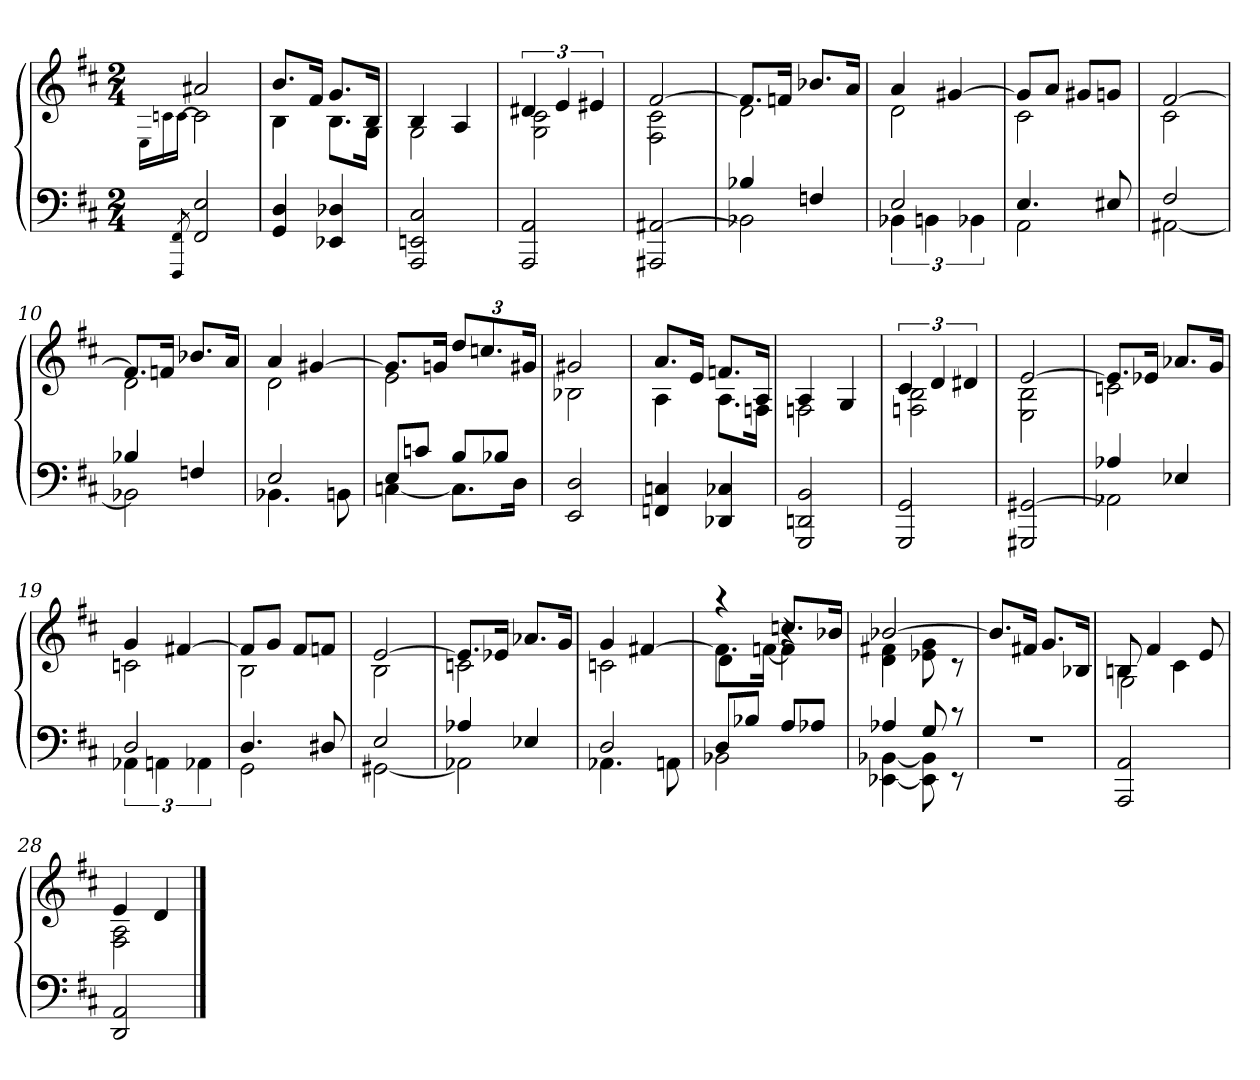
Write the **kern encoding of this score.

**kern	**kern
*part1	*part1
*staff2	*staff1
*clefF4	*clefG2
*k[f#c#]	*k[f#c#]
*D:	*D:
*M2/4	*M2/4
=1	=1
*	*^
.	.	16qqE\LL
.	.	16qqcn\
8qFFF#/ 8qFF#/	.	[16qqc\JJ
2FF# 2E	2a#X	2c]
=2	=2	=2
4GG 4D	8.bL	4B
.	16f#Jk	.
4EE-X 4D-X	8.gL	8.BL
.	16BJk	16GJk
=3	=3	=3
2AAA 2EEn 2C#	4B	2G
.	4A	.
=4	=4	=4
2AAA 2AA	6d#X	2G 2c#
.	6e	.
.	6e#X	.
=5	=5	=5
2AAA#X [2AA#X	[2f#	2F# 2c#
=6	=6	=6
*^	*	*
4B-X	2BB-X]	8.f#L]	2d
.	.	16fnJk	.
4Fn	.	8.b-XL	.
.	.	16aJk	.
=7	=7	=7	=7
2E	6BB-X	4a	2d
.	6BBn	.	.
.	.	[4g#X	.
.	6BB-X	.	.
=8	=8	=8	=8
4.E	2AA	8g#L]	2c#
.	.	8aJ	.
.	.	8g#XL	.
8E#X	.	8gnJ	.
=9	=9	=9	=9
2F#	[2AA#X	[2f#	2c#
=10	=10	=10	=10
4B-X	2BB-X]	8.f#L]	2d
.	.	16fnJk	.
4Fn	.	8.b-XL	.
.	.	16aJk	.
=11	=11	=11	=11
2E	4.BB-X	4a	2d
.	.	[4g#X	.
.	8BBn	.	.
=12	=12	=12	=12
8EL	[4Cn	8.g#L]	2e
8cnJ	.	.	.
.	.	16gnJk	.
8BL	8.CL]	12ddL	.
.	.	12.ccn	.
8B-XJ	.	.	.
.	16DJk	.	.
.	.	24g#XJk	.
*v	*v	*	*
=13	=13	=13
2EE 2D	2g#X	2B-X
=14	=14	=14
4FFn 4Cn	8.aL	4A
.	16eJk	.
4DD-X 4C-X	8.fnL	8.AL
.	16AJk	16FnJk
=15	=15	=15
2GGG 2DDn 2BB	4A	2Fn
.	4G	.
=16	=16	=16
2GGG 2GG	6c#	2Fn 2B
.	6d	.
.	6d#X	.
=17	=17	=17
2GGG#X [2GG#X	[2e	2E 2B
=18	=18	=18
*^	*	*
4A-X	2AA-X]	8.eL]	2cn
.	.	16e-XJk	.
4E-X	.	8.a-XL	.
.	.	16gJk	.
=19	=19	=19	=19
2D	6AA-X	4g	2cn
.	6AAn	.	.
.	.	[4f#X	.
.	6AA-X	.	.
=20	=20	=20	=20
4.D	2GG	8f#L]	2B
.	.	8gJ	.
.	.	8f#L	.
8D#X	.	8fnJ	.
=21	=21	=21	=21
2E	[2GG#X	[2e	2B
=22	=22	=22	=22
4A-X	2AA-X]	8.eL]	2cn
.	.	16e-XJk	.
4E-X	.	8.a-XL	.
.	.	16gJk	.
=23	=23	=23	=23
2D	4.AA-X	4g	2cn\
.	.	[4f#X	.
.	8AAn	.	.
=24	=24	=24	=24
*	*	*	*^
8DL	2BB-X	4raa	8.f#L]	4d\
8B-XJ	.	.	.	.
.	.	.	[16fnJk	.
8AL	.	8.ccnL	4f]	4r
8A-XJ	.	.	.	.
.	.	16b-XJk	.	.
*	*	*	*v	*v
=25	=25	=25	=25
4A-X	[4EE-X [4BB-X	[2b-X	4d 4f#X
8G	8EE-] 8BB-]	.	8e-X 8g
8rc	8rEE	.	8rc
*v	*v	*	*
*	*v	*v
=26	=26
2r	8.b-L]
.	16f#XJk
.	8.gL
.	16B-XJk
=27	=27
*	*^
*	*	*^
2AAA 2AA	8Bn	4B	2G\
.	4f#	.	.
.	.	4c#	.
.	8e	.	.
*	*	*v	*v
=28	=28	=28
2DD 2AA	4e	2F# 2A
.	4d	.
*	*v	*v
==	==
*-	*-
